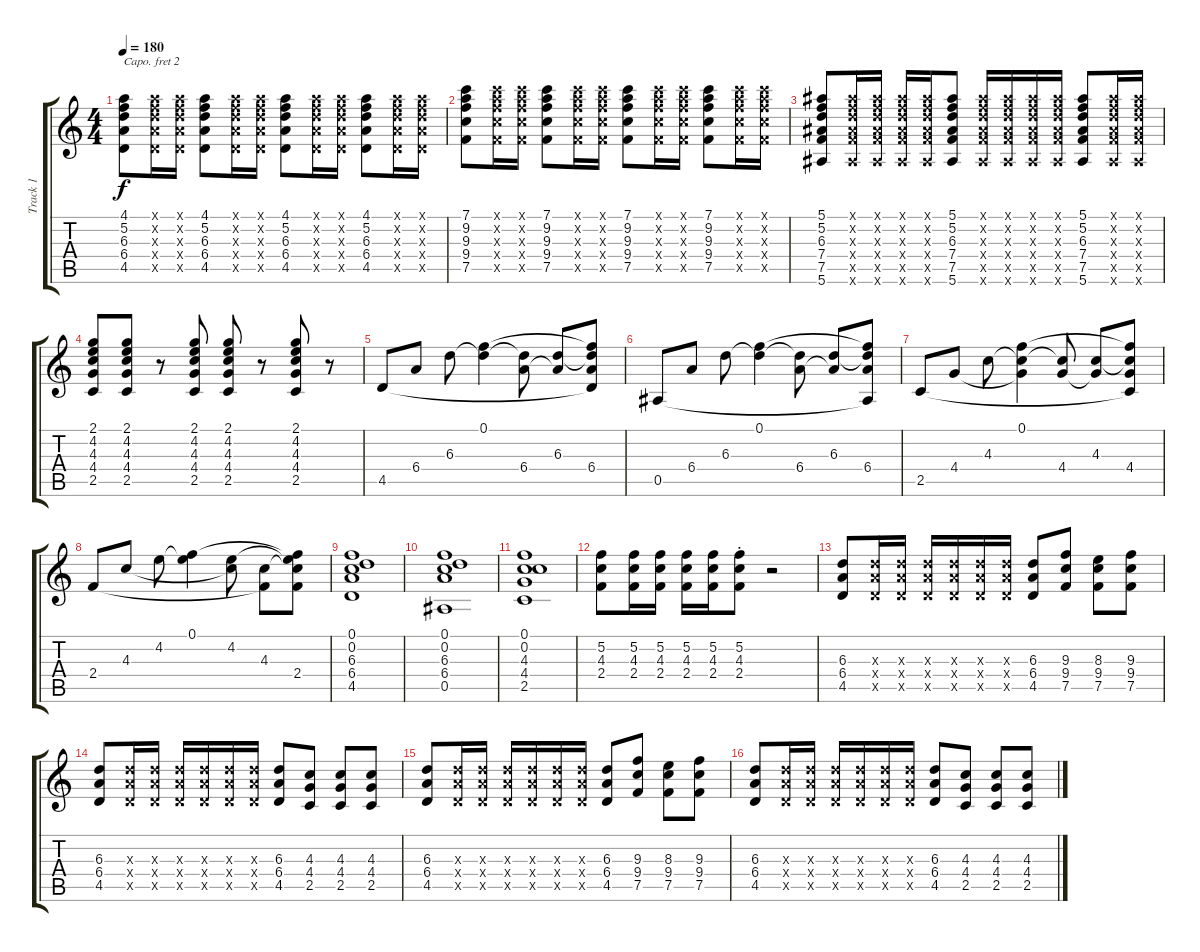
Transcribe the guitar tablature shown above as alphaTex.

\track ("Track 1" "Track 1") {instrument acousticguitarsteel}
\staff {score tabs}
\capo 2
\tuning (Eb4 Bb3 Gb3 Db3 Ab2 Eb2) {hide}
\ts (4 4)
\tempo 180
\clef g2
\ks c
(4.1 5.2 6.3 6.4 4.5).8{dy f} (4.1{x} 5.2{x} 6.3{x} 6.4{x} 4.5{x}).16 (4.1{x} 5.2{x} 6.3{x} 6.4{x} 4.5{x}).16 (4.1 5.2 6.3 6.4 4.5).8 (4.1{x} 5.2{x} 6.3{x} 6.4{x} 4.5{x}).16 (4.1{x} 5.2{x} 6.3{x} 6.4{x} 4.5{x}).16 (4.1 5.2 6.3 6.4 4.5).8 (4.1{x} 5.2{x} 6.3{x} 6.4{x} 4.5{x}).16 (4.1{x} 5.2{x} 6.3{x} 6.4{x} 4.5{x}).16 (4.1 5.2 6.3 6.4 4.5).8 (4.1{x} 5.2{x} 6.3{x} 6.4{x} 4.5{x}).16 (4.1{x} 5.2{x} 6.3{x} 6.4{x} 4.5{x}).16 |
(7.1 9.2 9.3 9.4 7.5).8 (7.1{x} 9.2{x} 9.3{x} 9.4{x} 7.5{x}).16 (7.1{x} 9.2{x} 9.3{x} 9.4{x} 7.5{x}).16 (7.1 9.2 9.3 9.4 7.5).8 (7.1{x} 9.2{x} 9.3{x} 9.4{x} 7.5{x}).16 (7.1{x} 9.2{x} 9.3{x} 9.4{x} 7.5{x}).16 (7.1 9.2 9.3 9.4 7.5).8 (7.1{x} 9.2{x} 9.3{x} 9.4{x} 7.5{x}).16 (7.1{x} 9.2{x} 9.3{x} 9.4{x} 7.5{x}).16 (7.1 9.2 9.3 9.4 7.5).8 (7.1{x} 9.2{x} 9.3{x} 9.4{x} 7.5{x}).16 (7.1{x} 9.2{x} 9.3{x} 9.4{x} 7.5{x}).16 |
(5.1 5.2 6.3 7.4 7.5 5.6).8 (5.1{x} 5.2{x} 6.3{x} 7.4{x} 7.5{x} 5.6{x}).16 (5.1{x} 5.2{x} 6.3{x} 7.4{x} 7.5{x} 5.6{x}).16 (5.1{x} 5.2{x} 6.3{x} 7.4{x} 7.5{x} 5.6{x}).16 (5.1{x} 5.2{x} 6.3{x} 7.4{x} 7.5{x} 5.6{x}).16 (5.1 5.2 6.3 7.4 7.5 5.6).8 (5.1{x} 5.2{x} 6.3{x} 7.4{x} 7.5{x} 5.6{x}).16 (5.1{x} 5.2{x} 6.3{x} 7.4{x} 7.5{x} 5.6{x}).16 (5.1{x} 5.2{x} 6.3{x} 7.4{x} 7.5{x} 5.6{x}).16 (5.1{x} 5.2{x} 6.3{x} 7.4{x} 7.5{x} 5.6{x}).16 (5.1 5.2 6.3 7.4 7.5 5.6).8 (5.1{x} 5.2{x} 6.3{x} 7.4{x} 7.5{x} 5.6{x}).16 (5.1{x} 5.2{x} 6.3{x} 7.4{x} 7.5{x} 5.6{x}).16 |
(2.1 4.2 4.3 4.4 2.5).8 (2.1 4.2 4.3 4.4 2.5).8 r.8 (2.1 4.2 4.3 4.4 2.5).8 (2.1 4.2 4.3 4.4 2.5).8 r.8 (2.1 4.2 4.3 4.4 2.5).8 r.8 |
4.5.8 6.4.8 6.3.8 (0.1 6.3{t}).4 (6.3{t} 6.4).8 (6.3 6.4{t}).8 (0.1{t} 6.3{t} 6.4 4.5{t}).8 |
0.5.8 6.4.8 6.3.8 (0.1 6.3{t}).4 (6.3{t} 6.4).8 (6.3 6.4{t}).8 (0.1{t} 6.3{t} 6.4 0.5{t}).8 |
2.5.8 4.4.8 4.3.8 (0.1 4.3{t} 4.4{t}).4 (4.3{t} 4.4).8 (4.3 4.4{t}).8 (0.1{t} 4.3{t} 4.4 2.5{t}).8 |
2.4.8 4.3.8 4.2.8 (0.1 4.2{t}).4 (4.2 4.3{t}).8 (4.3 2.4{t}).8 (0.1{t} 4.2{t} 4.3{t} 2.4).8 |
(0.1 0.2 6.3 6.4 4.5).1 |
(0.1 0.2 6.3 6.4 0.5).1 |
(0.1 0.2 4.3 4.4 2.5).1 |
(5.2 4.3 2.4).8 (5.2 4.3 2.4).16 (5.2 4.3 2.4).16 (5.2 4.3 2.4).16 (5.2 4.3 2.4).16 (5.2{st} 4.3{st} 2.4{st}).8 r.2 |
(6.3 6.4 4.5).8 (6.3{x} 6.4{x} 4.5{x}).16 (6.3{x} 6.4{x} 4.5{x}).16 (6.3{x} 6.4{x} 4.5{x}).16 (6.3{x} 6.4{x} 4.5{x}).16 (6.3{x} 6.4{x} 4.5{x}).16 (6.3{x} 6.4{x} 4.5{x}).16 (6.3 6.4 4.5).8 (9.3 9.4 7.5).8 (8.3 9.4 7.5).8 (9.3 9.4 7.5).8 |
(6.3 6.4 4.5).8 (6.3{x} 6.4{x} 4.5{x}).16 (6.3{x} 6.4{x} 4.5{x}).16 (6.3{x} 6.4{x} 4.5{x}).16 (6.3{x} 6.4{x} 4.5{x}).16 (6.3{x} 6.4{x} 4.5{x}).16 (6.3{x} 6.4{x} 4.5{x}).16 (6.3 6.4 4.5).8 (4.3 4.4 2.5).8 (4.3 4.4 2.5).8 (4.3 4.4 2.5).8 |
(6.3 6.4 4.5).8 (6.3{x} 6.4{x} 4.5{x}).16 (6.3{x} 6.4{x} 4.5{x}).16 (6.3{x} 6.4{x} 4.5{x}).16 (6.3{x} 6.4{x} 4.5{x}).16 (6.3{x} 6.4{x} 4.5{x}).16 (6.3{x} 6.4{x} 4.5{x}).16 (6.3 6.4 4.5).8 (9.3 9.4 7.5).8 (8.3 9.4 7.5).8 (9.3 9.4 7.5).8 |
(6.3 6.4 4.5).8 (6.3{x} 6.4{x} 4.5{x}).16 (6.3{x} 6.4{x} 4.5{x}).16 (6.3{x} 6.4{x} 4.5{x}).16 (6.3{x} 6.4{x} 4.5{x}).16 (6.3{x} 6.4{x} 4.5{x}).16 (6.3{x} 6.4{x} 4.5{x}).16 (6.3 6.4 4.5).8 (4.3 4.4 2.5).8 (4.3 4.4 2.5).8 (4.3 4.4 2.5).8
